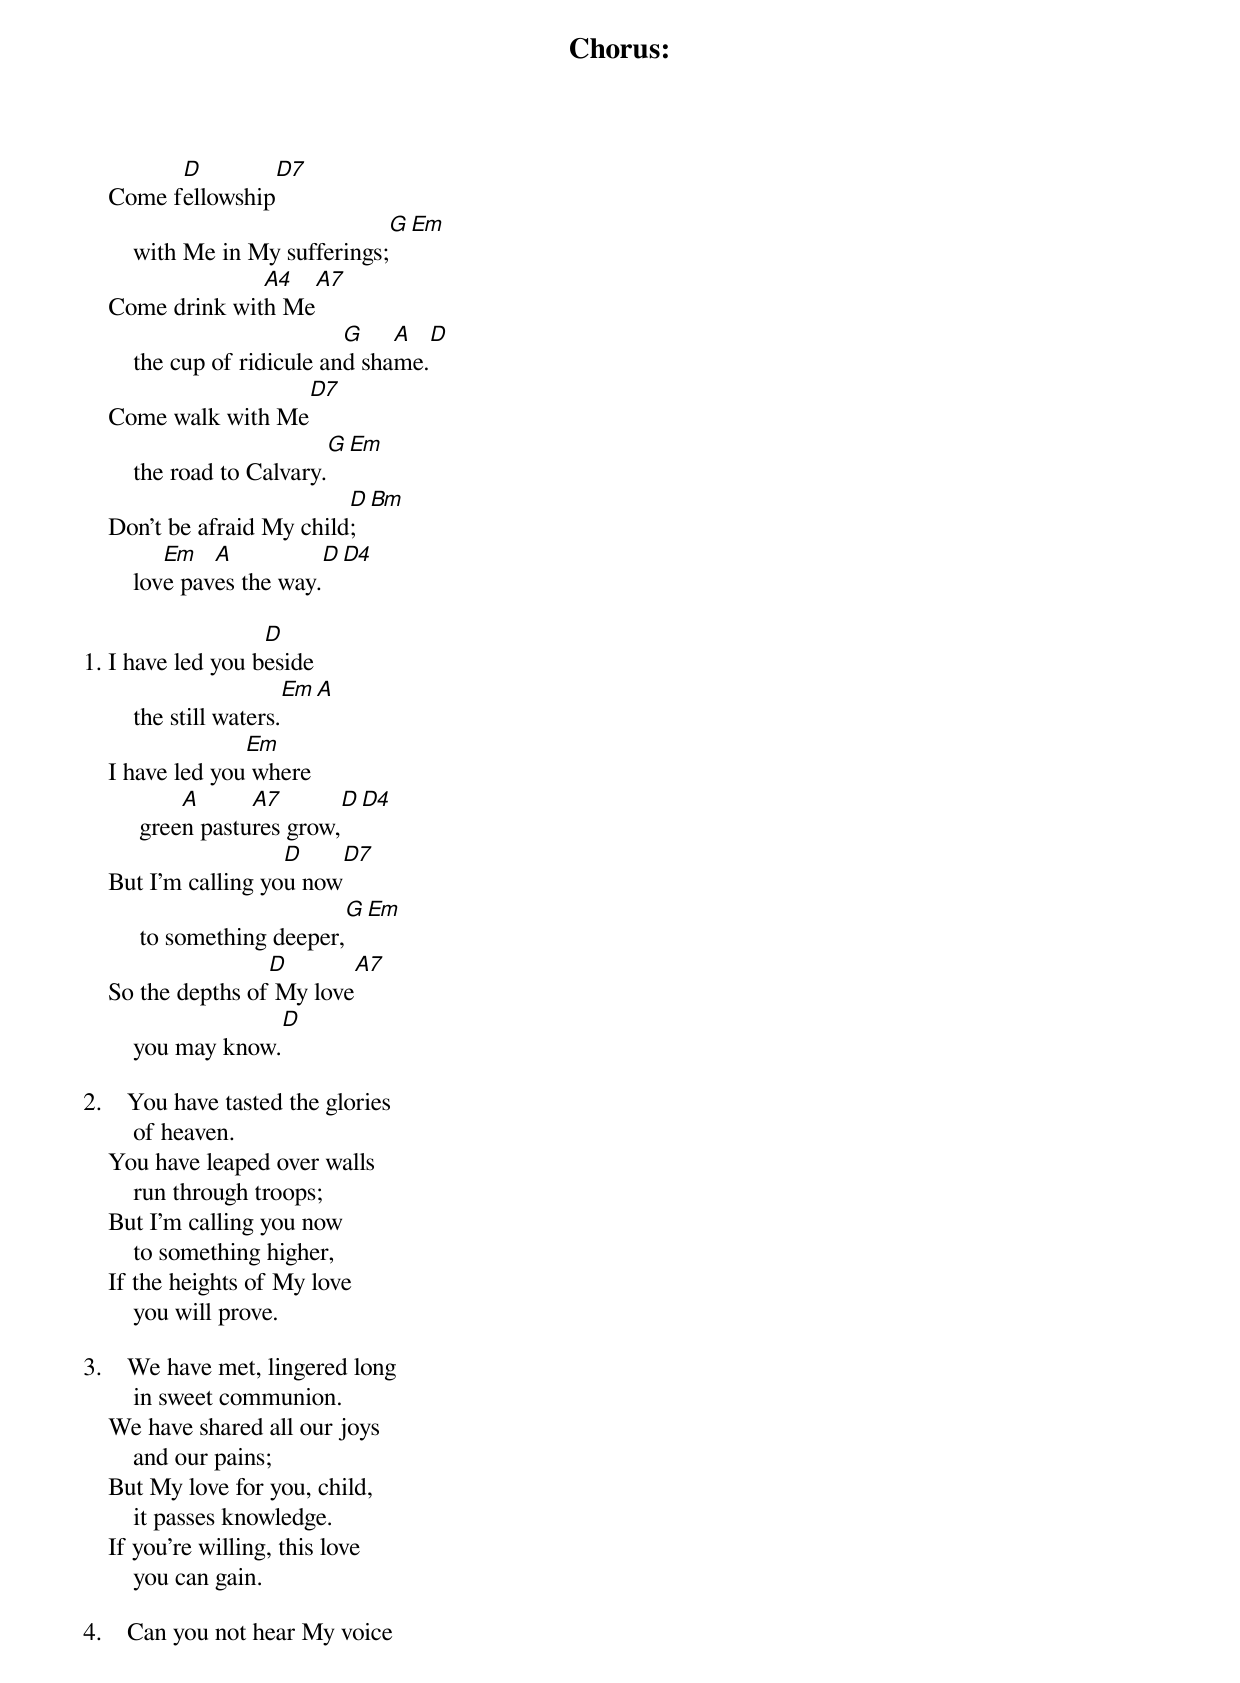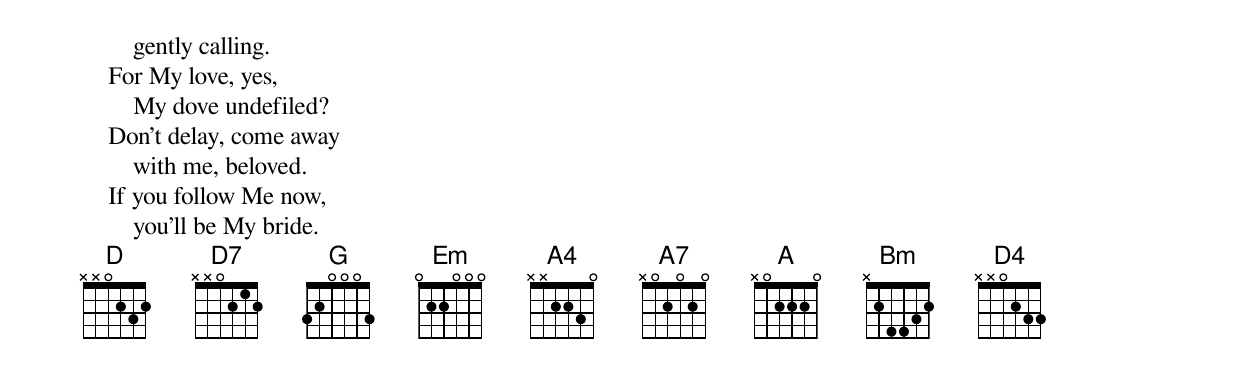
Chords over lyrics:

Chorus:
          D                          D7
    Come fellowship
                                        G       Em
        with Me in My sufferings;
                  A4                        A7
    Come drink with Me
                              G    A                D
        the cup of ridicule and shame.
                                            D7
    Come walk with Me
                                G        Em
        the road to Calvary.
                            D                      Bm
    Don’t be afraid My child;
           Em   A                 D    D4
        love paves the way.

                   D
1. I have led you beside
                          Em     A
        the still waters.
                  Em
    I have led you where
             A      A7             D     D4
         green pastures grow,
                      D                     D7
    But I’m calling you now
                                  G       Em
         to something deeper,
                    D                        A7
    So the depths of My love
                                 D
        you may know.

2.    You have tasted the glories
        of heaven.
    You have leaped over walls
        run through troops;
    But I’m calling you now
        to something higher,
    If the heights of My love
        you will prove.

3.    We have met, lingered long
        in sweet communion.
    We have shared all our joys
        and our pains;
    But My love for you, child,
        it passes knowledge.
    If you’re willing, this love
        you can gain.

4.    Can you not hear My voice
        gently calling.
    For My love, yes,
        My dove undefiled?
    Don’t delay, come away
        with me, beloved.
    If you follow Me now,
        you’ll be My bride.
